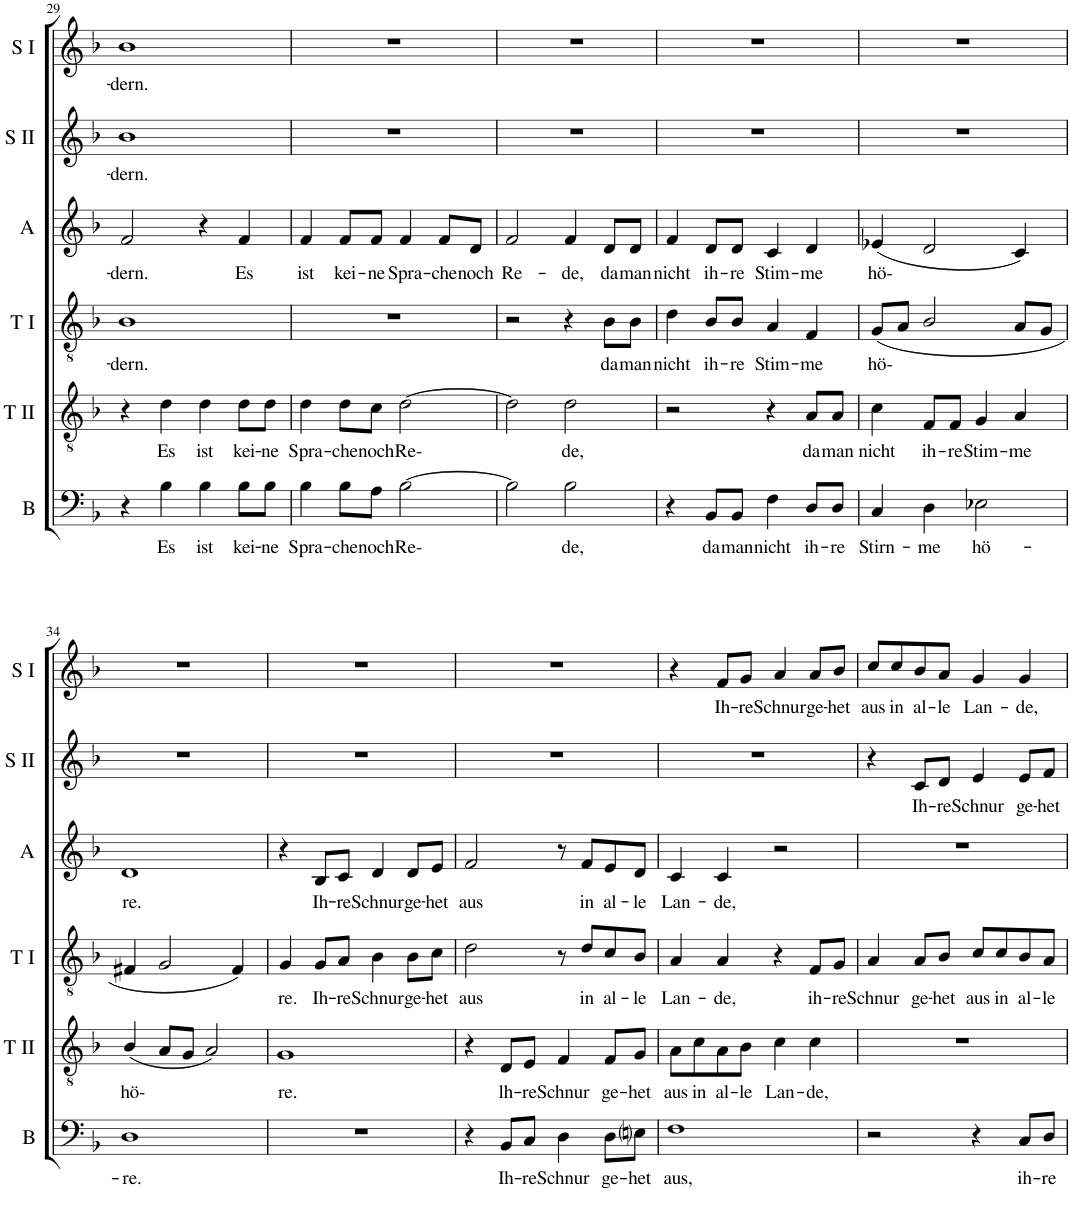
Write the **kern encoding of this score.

**kern	**text	**kern	**text	**kern	**text	**kern	**text	**kern	**text	**kern	**text
*part6	*part6	*part5	*part5	*part4	*part4	*part3	*part3	*part2	*part2	*part1	*part1
*staff6	*staff6	*staff5	*staff5	*staff4	*staff4	*staff3	*staff3	*staff2	*staff2	*staff1	*staff1
*I"Bass	*	*I"Tenor II	*	*I"Tenor I	*	*I"Alto	*	*I"Soprano II	*	*I"Soprano I	*
*I'B	*	*I'T II	*	*I'T I	*	*I'A	*	*I'S II	*	*I'S I	*
!!LO:PB:g=z
*clefF4	*	*clefGv2	*	*clefGv2	*	*clefG2	*	*clefG2	*	*clefG2	*
*k[b-]	*	*k[b-]	*	*k[b-]	*	*k[b-]	*	*k[b-]	*	*k[b-]	*
*F:	*	*F:	*	*F:	*	*F:	*	*F:	*	*F:	*
*M2/2	*	*M2/2	*	*M2/2	*	*M2/2	*	*M2/2	*	*M2/2	*
*	*	*	*	*	*	*met(c|)	*	*met(c|)	*	*met(c|)	*
=29	=29	=29	=29	=29	=29	=29	=29	=29	=29	=29	=29
!	!	!	!	!	!LO:LY:b	!	!LO:LY:b	!	!LO:LY:b	!	!LO:LY:b
4r	.	4r	.	1B-	-dern.	2f/	-dern.	1b-	-dern.	1b-	-dern.
!	!LO:LY:b	!	!LO:LY:b	!	!	!	!	!	!	!	!
4B-\	Es	4d\	Es	.	.	.	.	.	.	.	.
!	!LO:LY:b	!	!LO:LY:b	!	!	!	!	!	!	!	!
4B-\	ist	4d\	ist	.	.	4r	.	.	.	.	.
!	!LO:LY:b	!	!LO:LY:b	!	!	!	!LO:LY:b	!	!	!	!
8B-\L	kei-	8d\L	kei-	.	.	4f/	Es	.	.	.	.
!	!LO:LY:b	!	!LO:LY:b	!	!	!	!	!	!	!	!
8B-\J	-ne	8d\J	-ne	.	.	.	.	.	.	.	.
=30	=30	=30	=30	=30	=30	=30	=30	=30	=30	=30	=30
!	!LO:LY:b	!	!LO:LY:b	!	!	!	!LO:LY:b	!	!	!	!
4B-\	Spra-	4d\	Spra-	1r	.	4f/	ist	1r	.	1r	.
!	!LO:LY:b	!	!LO:LY:b	!	!	!	!LO:LY:b	!	!	!	!
8B-\L	-che	8d\L	-che	.	.	8f/L	kei-	.	.	.	.
!	!LO:LY:b	!	!LO:LY:b	!	!	!	!LO:LY:b	!	!	!	!
8A\J	noch	8c\J	noch	.	.	8f/J	-ne	.	.	.	.
!	!LO:LY:b	!	!LO:LY:b	!	!	!	!LO:LY:b	!	!	!	!
[2B-\	Re-	[2d\	Re-	.	.	4f/	Spra-	.	.	.	.
!	!	!	!	!	!	!	!LO:LY:b	!	!	!	!
.	.	.	.	.	.	8f/L	-che	.	.	.	.
!	!	!	!	!	!	!	!LO:LY:b	!	!	!	!
.	.	.	.	.	.	8d/J	noch	.	.	.	.
=31	=31	=31	=31	=31	=31	=31	=31	=31	=31	=31	=31
!	!	!	!	!	!	!	!LO:LY:b	!	!	!	!
2B-\]	.	2d\]	.	2r	.	2f/	Re-	1r	.	1r	.
!	!LO:LY:b	!	!LO:LY:b	!	!	!	!LO:LY:b	!	!	!	!
2B-\	de,	2d\	de,	4r	.	4f/	-de,	.	.	.	.
!	!	!	!	!	!LO:LY:b	!	!LO:LY:b	!	!	!	!
.	.	.	.	8B-\L	da	8d/L	da	.	.	.	.
!	!	!	!	!	!LO:LY:b	!	!LO:LY:b	!	!	!	!
.	.	.	.	8B-\J	man	8d/J	man	.	.	.	.
=32	=32	=32	=32	=32	=32	=32	=32	=32	=32	=32	=32
!	!	!	!	!	!LO:LY:b	!	!LO:LY:b	!	!	!	!
4r	.	2r	.	4d\	nicht	4f/	nicht	1r	.	1r	.
!	!LO:LY:b	!	!	!	!LO:LY:b	!	!LO:LY:b	!	!	!	!
8BB-/L	da	.	.	8B-/L	ih-	8d/L	ih-	.	.	.	.
!	!LO:LY:b	!	!	!	!LO:LY:b	!	!LO:LY:b	!	!	!	!
8BB-/J	man	.	.	8B-/J	-re	8d/J	-re	.	.	.	.
!	!LO:LY:b	!	!	!	!LO:LY:b	!	!LO:LY:b	!	!	!	!
4F\	nicht	4r	.	4A/	Stim-	4c/	Stim-	.	.	.	.
!	!LO:LY:b	!	!LO:LY:b	!	!LO:LY:b	!	!LO:LY:b	!	!	!	!
8D/L	ih-	8A/L	da	4F/	-me	4d/	-me	.	.	.	.
!	!LO:LY:b	!	!LO:LY:b	!	!	!	!	!	!	!	!
8D/J	-re	8A/J	man	.	.	.	.	.	.	.	.
=33	=33	=33	=33	=33	=33	=33	=33	=33	=33	=33	=33
!	!LO:LY:b	!	!LO:LY:b	!	!LO:LY:b	!	!LO:LY:b	!	!	!	!
4C/	Stirn-	4c\	nicht	(<8G/L	hö-	(<4e-X/	hö-	1r	.	1r	.
.	.	.	.	8A/J	.	.	.	.	.	.	.
!	!LO:LY:b	!	!LO:LY:b	!	!	!	!	!	!	!	!
4D\	-me	8F/L	ih-	2B-/	.	2d/	.	.	.	.	.
!	!	!	!LO:LY:b	!	!	!	!	!	!	!	!
.	.	8F/J	-re	.	.	.	.	.	.	.	.
!	!LO:LY:b	!	!LO:LY:b	!	!	!	!	!	!	!	!
2E-X\	hö-	4G/	Stim-	.	.	.	.	.	.	.	.
!	!	!	!LO:LY:b	!	!	!	!	!	!	!	!
.	.	4A/	-me	8A/L	.	4c/)	.	.	.	.	.
.	.	.	.	8G/J	.	.	.	.	.	.	.
!!LO:LB:g=z
=34	=34	=34	=34	=34	=34	=34	=34	=34	=34	=34	=34
!	!LO:LY:b	!	!LO:LY:b	!	!	!	!LO:LY:b	!	!	!	!
1D	-re.	(<4B-/	hö-	4F#X/	.	1d	re.	1r	.	1r	.
.	.	8A/L	.	2G/	.	.	.	.	.	.	.
.	.	8G/J	.	.	.	.	.	.	.	.	.
.	.	2A/)	.	.	.	.	.	.	.	.	.
.	.	.	.	4F#/)	.	.	.	.	.	.	.
=35	=35	=35	=35	=35	=35	=35	=35	=35	=35	=35	=35
!	!	!	!LO:LY:b	!	!LO:LY:b	!	!	!	!	!	!
1r	.	1G	re.	4G/	re.	4r	.	1r	.	1r	.
!	!	!	!	!	!LO:LY:b	!	!LO:LY:b	!	!	!	!
.	.	.	.	8G/L	Ih-	8B-/L	Ih-	.	.	.	.
!	!	!	!	!	!LO:LY:b	!	!LO:LY:b	!	!	!	!
.	.	.	.	8A/J	-re	8c/J	-re	.	.	.	.
!	!	!	!	!	!LO:LY:b	!	!LO:LY:b	!	!	!	!
.	.	.	.	4B-\	Schnur	4d/	Schnur	.	.	.	.
!	!	!	!	!	!LO:LY:b	!	!LO:LY:b	!	!	!	!
.	.	.	.	8B-\L	ge-	8d/L	ge-	.	.	.	.
!	!	!	!	!	!LO:LY:b	!	!LO:LY:b	!	!	!	!
.	.	.	.	8c\J	-het	8e/J	-het	.	.	.	.
=36	=36	=36	=36	=36	=36	=36	=36	=36	=36	=36	=36
!	!	!	!	!	!LO:LY:b	!	!LO:LY:b	!	!	!	!
4r	.	4r	.	2d\	aus	2f/	aus	1r	.	1r	.
!	!LO:LY:b	!	!LO:LY:b	!	!	!	!	!	!	!	!
8BB-/L	Ih-	8D/L	lh-	.	.	.	.	.	.	.	.
!	!LO:LY:b	!	!LO:LY:b	!	!	!	!	!	!	!	!
8C/J	-re	8E/J	-re	.	.	.	.	.	.	.	.
!	!LO:LY:b	!	!LO:LY:b	!	!	!	!	!	!	!	!
4D\	Schnur	4F/	Schnur	8r	.	8r	.	.	.	.	.
!	!	!	!	!	!LO:LY:b	!	!LO:LY:b	!	!	!	!
.	.	.	.	8d/L	in	8f/L	in	.	.	.	.
!	!LO:LY:b	!	!LO:LY:b	!	!LO:LY:b	!	!LO:LY:b	!	!	!	!
8D\L	ge-	8F/L	ge-	8c/	al-	8e/	al-	.	.	.	.
!	!LO:LY:b	!	!LO:LY:b	!	!LO:LY:b	!	!LO:LY:b	!	!	!	!
8Eni\J	-het	8G/J	-het	8B-/J	-le	8d/J	-le	.	.	.	.
=37	=37	=37	=37	=37	=37	=37	=37	=37	=37	=37	=37
!	!LO:LY:b	!	!LO:LY:b	!	!LO:LY:b	!	!LO:LY:b	!	!	!	!
1F	aus,	8A\L	aus	4A/	Lan-	4c/	Lan-	1r	.	4r	.
!	!	!	!LO:LY:b	!	!	!	!	!	!	!	!
.	.	8c\	in	.	.	.	.	.	.	.	.
!	!	!	!LO:LY:b	!	!LO:LY:b	!	!LO:LY:b	!	!	!	!LO:LY:b
.	.	8A\	al-	4A/	-de,	4c/	-de,	.	.	8f/L	Ih-
!	!	!	!LO:LY:b	!	!	!	!	!	!	!	!LO:LY:b
.	.	8B-\J	-le	.	.	.	.	.	.	8g/J	-re
!	!	!	!LO:LY:b	!	!	!	!	!	!	!	!LO:LY:b
.	.	4c\	Lan-	4r	.	2r	.	.	.	4a/	Schnur
!	!	!	!LO:LY:b	!	!LO:LY:b	!	!	!	!	!	!LO:LY:b
.	.	4c\	-de,	8F/L	ih-	.	.	.	.	8a/L	ge-
!	!	!	!	!	!LO:LY:b	!	!	!	!	!	!LO:LY:b
.	.	.	.	8G/J	-re	.	.	.	.	8b-/J	-het
=38	=38	=38	=38	=38	=38	=38	=38	=38	=38	=38	=38
!	!	!	!	!	!LO:LY:b	!	!	!	!	!	!LO:LY:b
2r	.	1r	.	4A/	Schnur	1r	.	4r	.	8cc/L	aus
!	!	!	!	!	!	!	!	!	!	!	!LO:LY:b
.	.	.	.	.	.	.	.	.	.	8cc/	in
!	!	!	!	!	!LO:LY:b	!	!	!	!LO:LY:b	!	!LO:LY:b
.	.	.	.	8A/L	ge-	.	.	8c/L	Ih-	8b-/	al-
!	!	!	!	!	!LO:LY:b	!	!	!	!LO:LY:b	!	!LO:LY:b
.	.	.	.	8B-/J	-het	.	.	8d/J	-re	8a/J	-le
!	!	!	!	!	!LO:LY:b	!	!	!	!LO:LY:b	!	!LO:LY:b
4r	.	.	.	8c/L	aus	.	.	4e/	Schnur	4g/	Lan-
!	!	!	!	!	!LO:LY:b	!	!	!	!	!	!
.	.	.	.	8c/	in	.	.	.	.	.	.
!	!LO:LY:b	!	!	!	!LO:LY:b	!	!	!	!LO:LY:b	!	!LO:LY:b
8C/L	ih-	.	.	8B-/	al-	.	.	8e/L	ge-	4g/	-de,
!	!LO:LY:b	!	!	!	!LO:LY:b	!	!	!	!LO:LY:b	!	!
8D/J	-re	.	.	8A/J	-le	.	.	8f/J	-het	.	.
=	=	=	=	=	=	=	=	=	=	=	=
*-	*-	*-	*-	*-	*-	*-	*-	*-	*-	*-	*-
